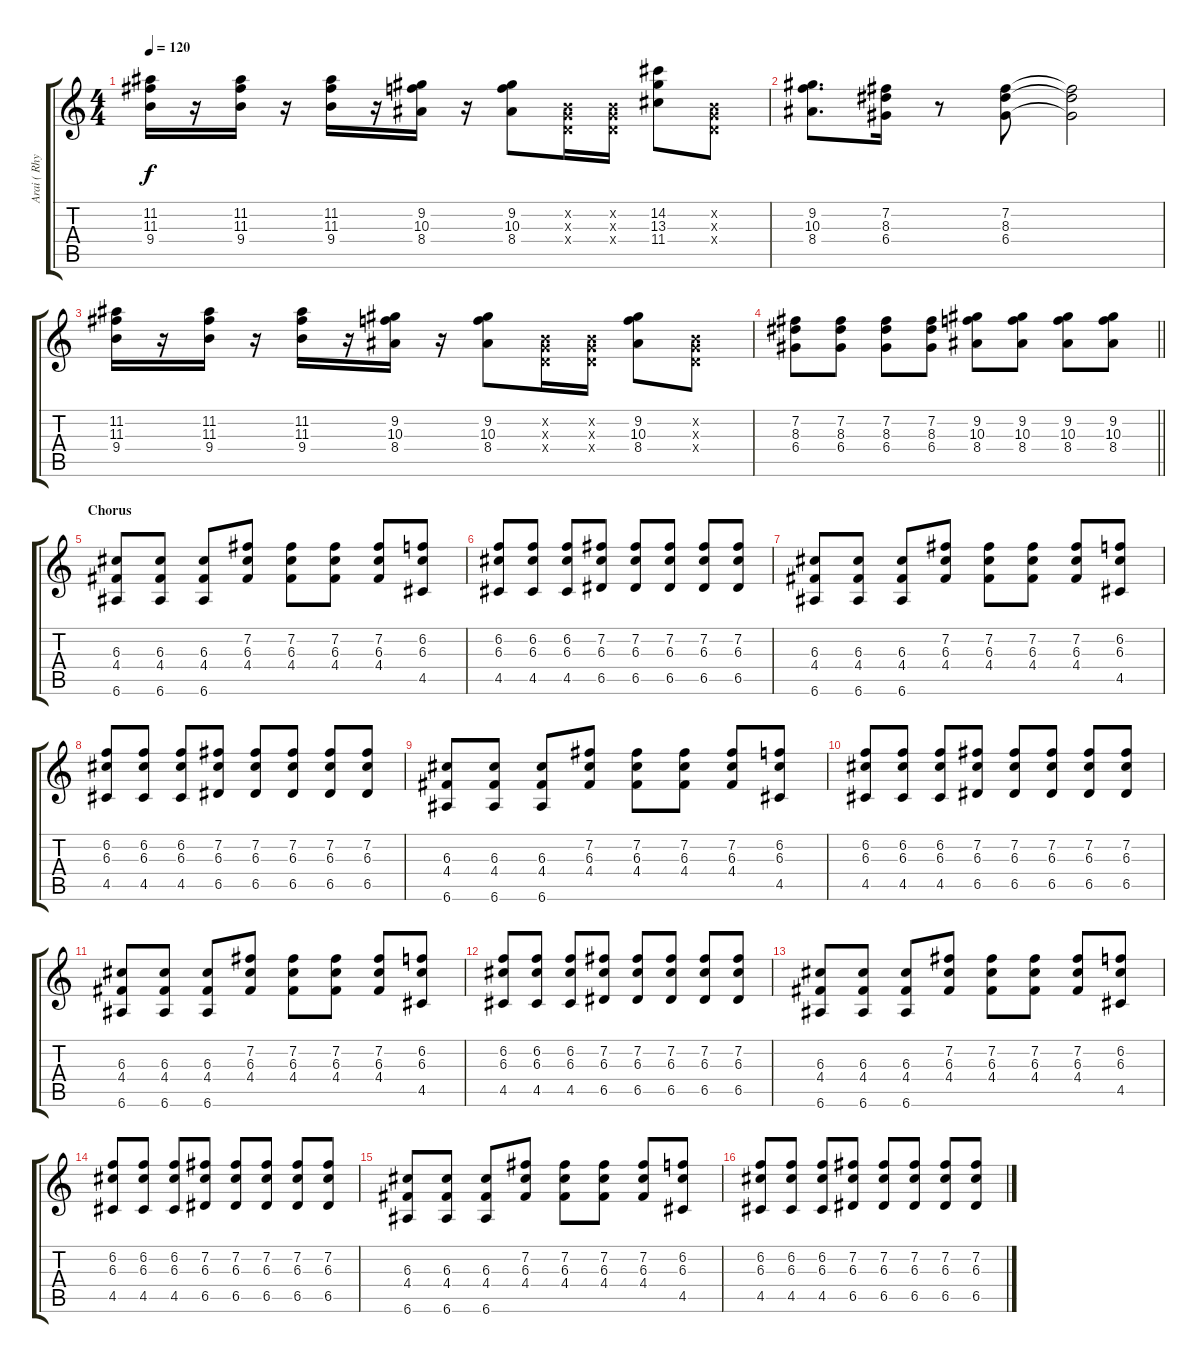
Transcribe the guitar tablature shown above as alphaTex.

\track ("Arai ( Rhythm Guitar )" "Arai ( Rhy") {instrument electricguitarclean}
\staff {score tabs}
\tuning (E4 B3 G3 D3 A2 E2) {hide}
\ts (4 4)
\tempo 120
\clef g2
\ks c
(11.2 11.3 9.4).16{dy f} r.16 (11.2 11.3 9.4).16 r.16 (11.2 11.3 9.4).16 r.16 (9.2 10.3 8.4).16 r.16 (9.2 10.3 8.4).8 (0.2{x} 0.3{x} 0.4{x}).16 (0.2{x} 0.3{x} 0.4{x}).16 (14.2 13.3 11.4).8 (0.2{x} 0.3{x} 0.4{x}).8 |
(9.2 10.3 8.4).8{d} (7.2 8.3 6.4).16 r.8 (7.2 8.3 6.4).8 (7.2{t} 8.3{t} 6.4{t}).2 |
(11.2 11.3 9.4).16 r.16 (11.2 11.3 9.4).16 r.16 (11.2 11.3 9.4).16 r.16 (9.2 10.3 8.4).16 r.16 (9.2 10.3 8.4).8 (0.2{x} 0.3{x} 0.4{x}).16 (0.2{x} 0.3{x} 0.4{x}).16 (9.2 10.3 8.4).8 (0.2{x} 0.3{x} 0.4{x}).8 |
\barLineRight lightlight
(7.2 8.3 6.4).8 (7.2 8.3 6.4).8 (7.2 8.3 6.4).8 (7.2 8.3 6.4).8 (9.2 10.3 8.4).8 (9.2 10.3 8.4).8 (9.2 10.3 8.4).8 (9.2 10.3 8.4).8 |
\section ("" "Chorus")
(6.3 4.4 6.6).8 (6.3 4.4 6.6).8 (6.3 4.4 6.6).8 (7.2 6.3 4.4).8 (7.2 6.3 4.4).8 (7.2 6.3 4.4).8 (7.2 6.3 4.4).8 (6.2 6.3 4.5).8 |
(6.2 6.3 4.5).8 (6.2 6.3 4.5).8 (6.2 6.3 4.5).8 (7.2 6.3 6.5).8 (7.2 6.3 6.5).8 (7.2 6.3 6.5).8 (7.2 6.3 6.5).8 (7.2 6.3 6.5).8 |
(6.3 4.4 6.6).8 (6.3 4.4 6.6).8 (6.3 4.4 6.6).8 (7.2 6.3 4.4).8 (7.2 6.3 4.4).8 (7.2 6.3 4.4).8 (7.2 6.3 4.4).8 (6.2 6.3 4.5).8 |
(6.2 6.3 4.5).8 (6.2 6.3 4.5).8 (6.2 6.3 4.5).8 (7.2 6.3 6.5).8 (7.2 6.3 6.5).8 (7.2 6.3 6.5).8 (7.2 6.3 6.5).8 (7.2 6.3 6.5).8 |
(6.3 4.4 6.6).8 (6.3 4.4 6.6).8 (6.3 4.4 6.6).8 (7.2 6.3 4.4).8 (7.2 6.3 4.4).8 (7.2 6.3 4.4).8 (7.2 6.3 4.4).8 (6.2 6.3 4.5).8 |
(6.2 6.3 4.5).8 (6.2 6.3 4.5).8 (6.2 6.3 4.5).8 (7.2 6.3 6.5).8 (7.2 6.3 6.5).8 (7.2 6.3 6.5).8 (7.2 6.3 6.5).8 (7.2 6.3 6.5).8 |
(6.3 4.4 6.6).8 (6.3 4.4 6.6).8 (6.3 4.4 6.6).8 (7.2 6.3 4.4).8 (7.2 6.3 4.4).8 (7.2 6.3 4.4).8 (7.2 6.3 4.4).8 (6.2 6.3 4.5).8 |
(6.2 6.3 4.5).8 (6.2 6.3 4.5).8 (6.2 6.3 4.5).8 (7.2 6.3 6.5).8 (7.2 6.3 6.5).8 (7.2 6.3 6.5).8 (7.2 6.3 6.5).8 (7.2 6.3 6.5).8 |
(6.3 4.4 6.6).8 (6.3 4.4 6.6).8 (6.3 4.4 6.6).8 (7.2 6.3 4.4).8 (7.2 6.3 4.4).8 (7.2 6.3 4.4).8 (7.2 6.3 4.4).8 (6.2 6.3 4.5).8 |
(6.2 6.3 4.5).8 (6.2 6.3 4.5).8 (6.2 6.3 4.5).8 (7.2 6.3 6.5).8 (7.2 6.3 6.5).8 (7.2 6.3 6.5).8 (7.2 6.3 6.5).8 (7.2 6.3 6.5).8 |
(6.3 4.4 6.6).8 (6.3 4.4 6.6).8 (6.3 4.4 6.6).8 (7.2 6.3 4.4).8 (7.2 6.3 4.4).8 (7.2 6.3 4.4).8 (7.2 6.3 4.4).8 (6.2 6.3 4.5).8 |
(6.2 6.3 4.5).8 (6.2 6.3 4.5).8 (6.2 6.3 4.5).8 (7.2 6.3 6.5).8 (7.2 6.3 6.5).8 (7.2 6.3 6.5).8 (7.2 6.3 6.5).8 (7.2 6.3 6.5).8
